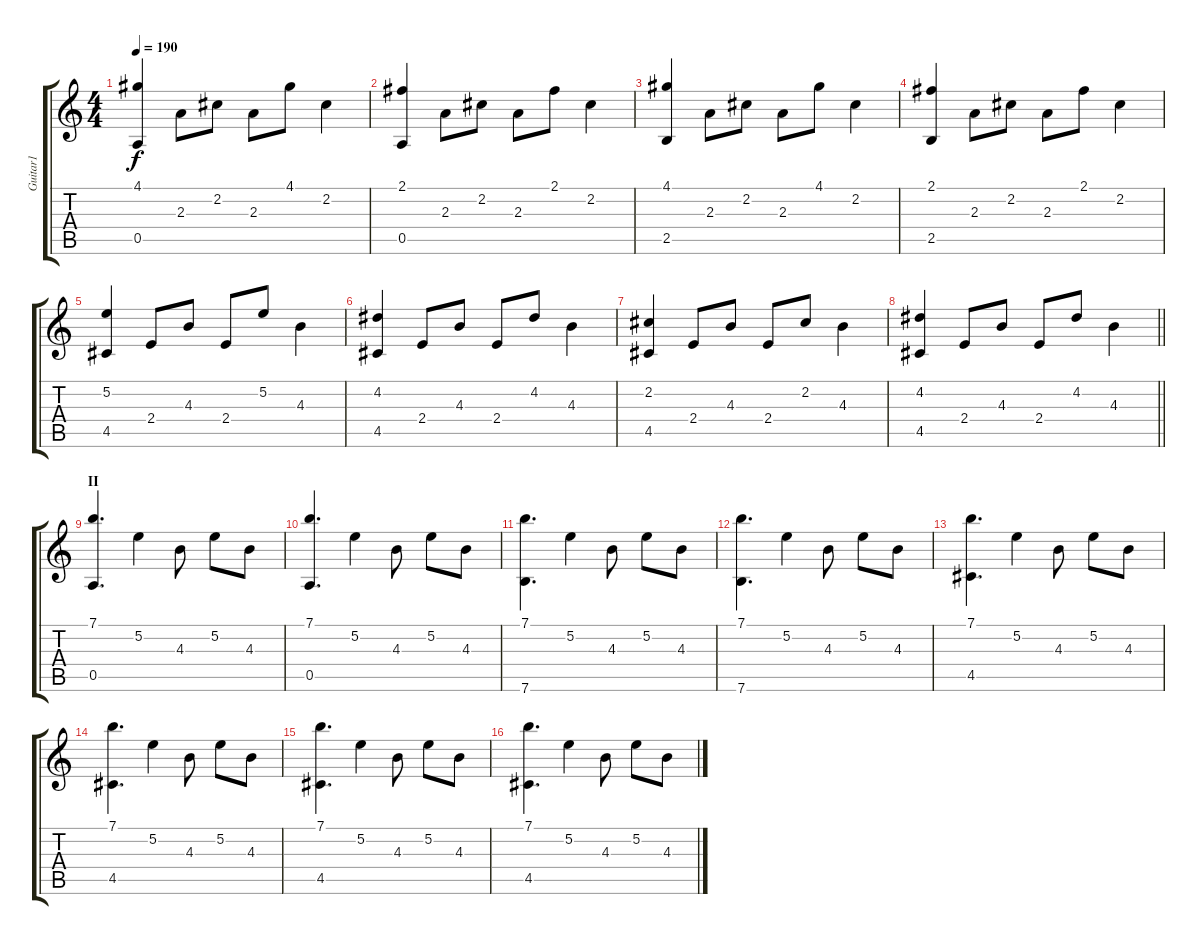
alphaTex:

\track ("Guitar1" "Guitar1") {instrument acousticguitarsteel}
\staff {score tabs}
\tuning (E4 B3 G3 D3 A2 E2) {hide}
\ts (4 4)
\tempo 190
\clef g2
\ks c
(4.1 0.5).4{dy f} 2.3.8 2.2.8 2.3.8 4.1.8 2.2.4 |
(2.1 0.5).4 2.3.8 2.2.8 2.3.8 2.1.8 2.2.4 |
(4.1 2.5).4 2.3.8 2.2.8 2.3.8 4.1.8 2.2.4 |
(2.1 2.5).4 2.3.8 2.2.8 2.3.8 2.1.8 2.2.4 |
(5.2 4.5).4 2.4.8 4.3.8 2.4.8 5.2.8 4.3.4 |
(4.2 4.5).4 2.4.8 4.3.8 2.4.8 4.2.8 4.3.4 |
(2.2 4.5).4 2.4.8 4.3.8 2.4.8 2.2.8 4.3.4 |
\barLineRight lightlight
(4.2 4.5).4 2.4.8 4.3.8 2.4.8 4.2.8 4.3.4 |
\section ("" "II")
(7.1 0.5).4{d} 5.2.4 4.3.8 5.2.8 4.3.8 |
(7.1 0.5).4{d} 5.2.4 4.3.8 5.2.8 4.3.8 |
(7.1 7.6).4{d} 5.2.4 4.3.8 5.2.8 4.3.8 |
(7.1 7.6).4{d} 5.2.4 4.3.8 5.2.8 4.3.8 |
(7.1 4.5).4{d} 5.2.4 4.3.8 5.2.8 4.3.8 |
(7.1 4.5).4{d} 5.2.4 4.3.8 5.2.8 4.3.8 |
(7.1 4.5).4{d} 5.2.4 4.3.8 5.2.8 4.3.8 |
(7.1 4.5).4{d} 5.2.4 4.3.8 5.2.8 4.3.8
